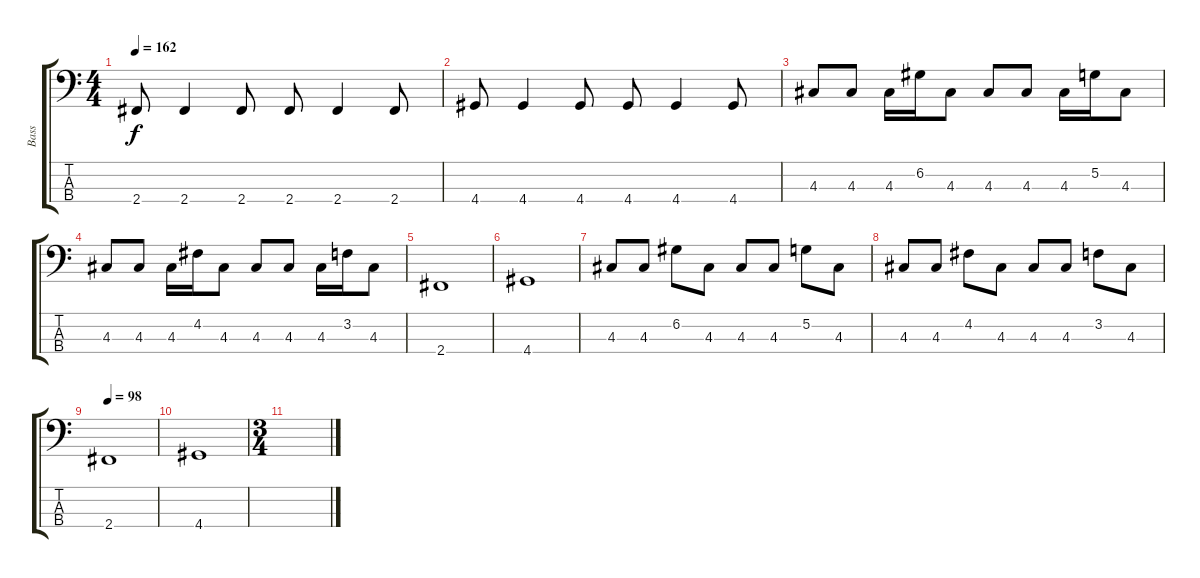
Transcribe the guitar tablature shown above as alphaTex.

\track ("Bass" "Bass") {instrument electricbassfinger}
\staff {score tabs}
\tuning (G2 D2 A1 E1) {hide}
\ts (4 4)
\tempo 162
\clef f4
\ks c
2.4.8{dy f} 2.4.4 2.4.8 2.4.8 2.4.4 2.4.8 |
4.4.8 4.4.4 4.4.8 4.4.8 4.4.4 4.4.8 |
4.3.8 4.3.8 4.3.16 6.2.16 4.3.8 4.3.8 4.3.8 4.3.16 5.2.16 4.3.8 |
4.3.8 4.3.8 4.3.16 4.2.16 4.3.8 4.3.8 4.3.8 4.3.16 3.2.16 4.3.8 |
2.4.1 |
4.4.1 |
4.3.8 4.3.8 6.2.8 4.3.8 4.3.8 4.3.8 5.2.8 4.3.8 |
4.3.8 4.3.8 4.2.8 4.3.8 4.3.8 4.3.8 3.2.8 4.3.8 |
\tempo 98
2.4.1 |
4.4.1 |
\ts (3 4)
